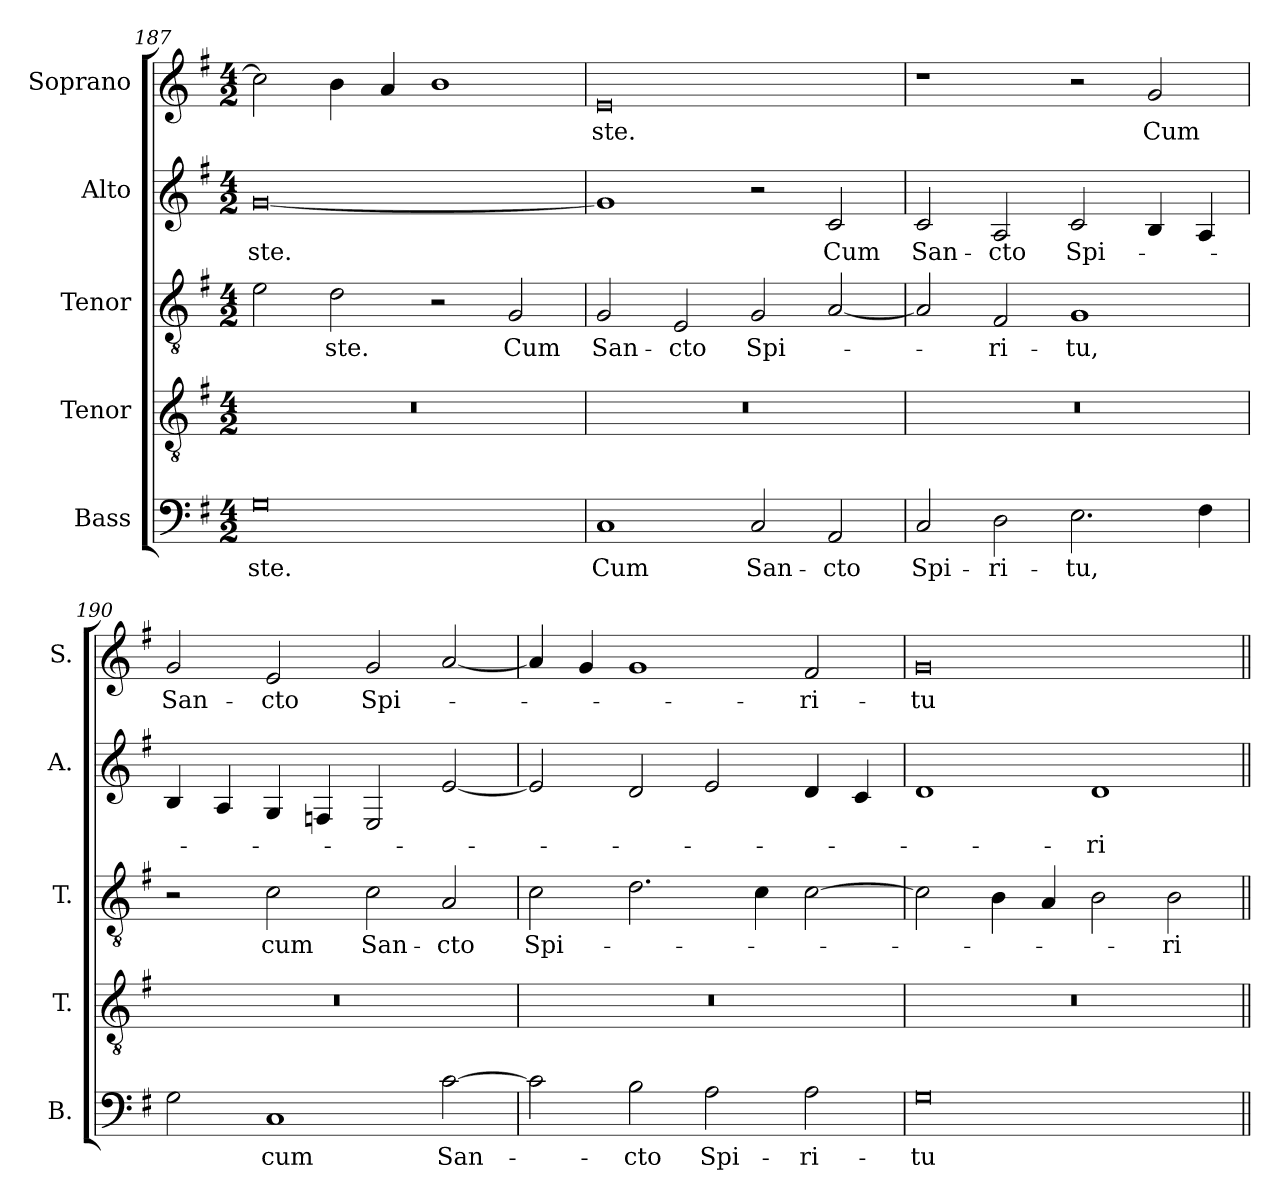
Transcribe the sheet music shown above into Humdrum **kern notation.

**kern	**text	**kern	**kern	**text	**kern	**text	**kern	**text
*part5	*part5	*part4	*part3	*part3	*part2	*part2	*part1	*part1
*staff5	*staff5	*staff4	*staff3	*staff3	*staff2	*staff2	*staff1	*staff1
*I"Bass	*	*I"Tenor	*I"Tenor	*	*I"Alto	*	*I"Soprano	*
*I'B.	*	*I'T.	*I'T.	*	*I'A.	*	*I'S.	*
*clefF4	*	*clefGv2	*clefGv2	*	*clefG2	*	*clefG2	*
*	*	*ITrd7c12	*ITrd7c12	*	*	*	*	*
*k[f#]	*	*k[f#]	*k[f#]	*	*k[f#]	*	*k[f#]	*
*G:	*	*G:	*G:	*	*G:	*	*G:	*
*M4/2	*	*M4/2	*M4/2	*	*M4/2	*	*M4/2	*
=187	=187	=187	=187	=187	=187	=187	=187	=187
!	!LO:LY:b:color=#000000	!LO:N:vis=1	!	!	!	!	!	!
!	!	!	!	!	!	!LO:LY:b:color=#000000	!	!
0Gi	-ste.	0r	2Ei\	.	[0gi	-ste.	2cci\]	.
!	!	!	!	!LO:LY:b:color=#000000	!	!	!	!
.	.	.	2Di\	-ste.	.	.	4bi\	.
.	.	.	.	.	.	.	4ai/	.
.	.	.	2r	.	.	.	1bi	.
!	!	!	!	!LO:LY:b:color=#000000	!	!	!	!
.	.	.	2GGi/	Cum	.	.	.	.
=188	=188	=188	=188	=188	=188	=188	=188	=188
!	!LO:LY:b:color=#000000	!LO:N:vis=1	!	!	!	!	!	!
!	!	!	!	!LO:LY:b:color=#000000	!	!	!	!
!	!	!	!	!	!	!	!	!LO:LY:b:color=#000000
1Ci	Cum	0r	2GGi/	San-	1gi]	.	0ei	-ste.
!	!	!	!	!LO:LY:b:color=#000000	!	!	!	!
.	.	.	2EEi/	-cto	.	.	.	.
!	!LO:LY:b:color=#000000	!	!	!	!	!	!	!
!	!	!	!	!LO:LY:b:color=#000000	!	!	!	!
2Ci/	San-	.	2GGi/	Spi-	2r	.	.	.
!	!LO:LY:b:color=#000000	!	!	!	!	!	!	!
!	!	!	!	!	!	!LO:LY:b:color=#000000	!	!
2AAi/	-cto	.	[2AAi/	.	2ci/	Cum	.	.
=189	=189	=189	=189	=189	=189	=189	=189	=189
!	!LO:LY:b:color=#000000	!LO:N:vis=1	!	!	!	!	!	!
!	!	!	!	!	!	!LO:LY:b:color=#000000	!	!
2Ci/	Spi-	0r	2AAi/]	.	2ci/	San-	1r	.
!	!LO:LY:b:color=#000000	!	!	!	!	!	!	!
!	!	!	!	!LO:LY:b:color=#000000	!	!	!	!
!	!	!	!	!	!	!LO:LY:b:color=#000000	!	!
2Di\	-ri-	.	2FF#i/	-ri-	2Ai/	-cto	.	.
!	!LO:LY:b:color=#000000	!	!	!	!	!	!	!
!	!	!	!	!LO:LY:b:color=#000000	!	!	!	!
!	!	!	!	!	!	!LO:LY:b:color=#000000	!	!
2.Ei\	-tu,	.	1GGi	-tu,	2ci/	Spi-	2r	.
!	!	!	!	!	!	!	!	!LO:LY:b:color=#000000
.	.	.	.	.	4Bi/	.	2gi/	Cum
4F#i\	.	.	.	.	4Ai/	.	.	.
!!LO:LB:g=z
=190	=190	=190	=190	=190	=190	=190	=190	=190
!	!	!LO:N:vis=1	!	!	!	!	!	!
!	!	!	!	!	!	!	!	!LO:LY:b:color=#000000
2Gi\	.	0r	2r	.	4Bi/	.	2gi/	San-
.	.	.	.	.	4Ai/	.	.	.
!	!LO:LY:b:color=#000000	!	!	!	!	!	!	!
!	!	!	!	!LO:LY:b:color=#000000	!	!	!	!
!	!	!	!	!	!	!	!	!LO:LY:b:color=#000000
1Ci	cum	.	2Ci\	cum	4Gi/	.	2ei/	-cto
.	.	.	.	.	4Fni/	.	.	.
!	!	!	!	!LO:LY:b:color=#000000	!	!	!	!
!	!	!	!	!	!	!	!	!LO:LY:b:color=#000000
.	.	.	2Ci\	San-	2Ei/	.	2gi/	Spi-
!	!LO:LY:b:color=#000000	!	!	!	!	!	!	!
!	!	!	!	!LO:LY:b:color=#000000	!	!	!	!
[2ci\	San-	.	2AAi/	-cto	[2ei/	.	[2ai/	.
=191	=191	=191	=191	=191	=191	=191	=191	=191
!	!	!LO:N:vis=1	!	!	!	!	!	!
!	!	!	!	!LO:LY:b:color=#000000	!	!	!	!
2ci\]	.	0r	2Ci\	Spi-	2ei/]	.	4ai/]	.
.	.	.	.	.	.	.	4gi/	.
!	!LO:LY:b:color=#000000	!	!	!	!	!	!	!
2Bi\	-cto	.	2.Di\	.	2di/	.	1gi	.
!	!LO:LY:b:color=#000000	!	!	!	!	!	!	!
2Ai\	Spi-	.	.	.	2ei/	.	.	.
.	.	.	4Ci\	.	.	.	.	.
!	!LO:LY:b:color=#000000	!	!	!	!	!	!	!
!	!	!	!	!	!	!	!	!LO:LY:b:color=#000000
2Ai\	-ri-	.	[2Ci\	.	4di/	.	2f#i/	-ri-
.	.	.	.	.	4ci/	.	.	.
=192	=192	=192	=192	=192	=192	=192	=192	=192
!	!LO:LY:b:color=#000000	!LO:N:vis=1	!	!	!	!	!	!
!	!	!	!	!	!	!	!	!LO:LY:b:color=#000000
0Gi	-tu	0r	2Ci\]	.	1di	.	0gi	-tu
.	.	.	4BBi\	.	.	.	.	.
.	.	.	4AAi/	.	.	.	.	.
!	!	!	!	!	!	!LO:LY:b:color=#000000	!	!
.	.	.	2BBi\	.	1di	-ri-	.	.
!	!	!	!	!LO:LY:b:color=#000000	!	!	!	!
.	.	.	2BBi\	-ri-	.	.	.	.
=||	=||	=||	=||	=||	=||	=||	=||	=||
*-	*-	*-	*-	*-	*-	*-	*-	*-
